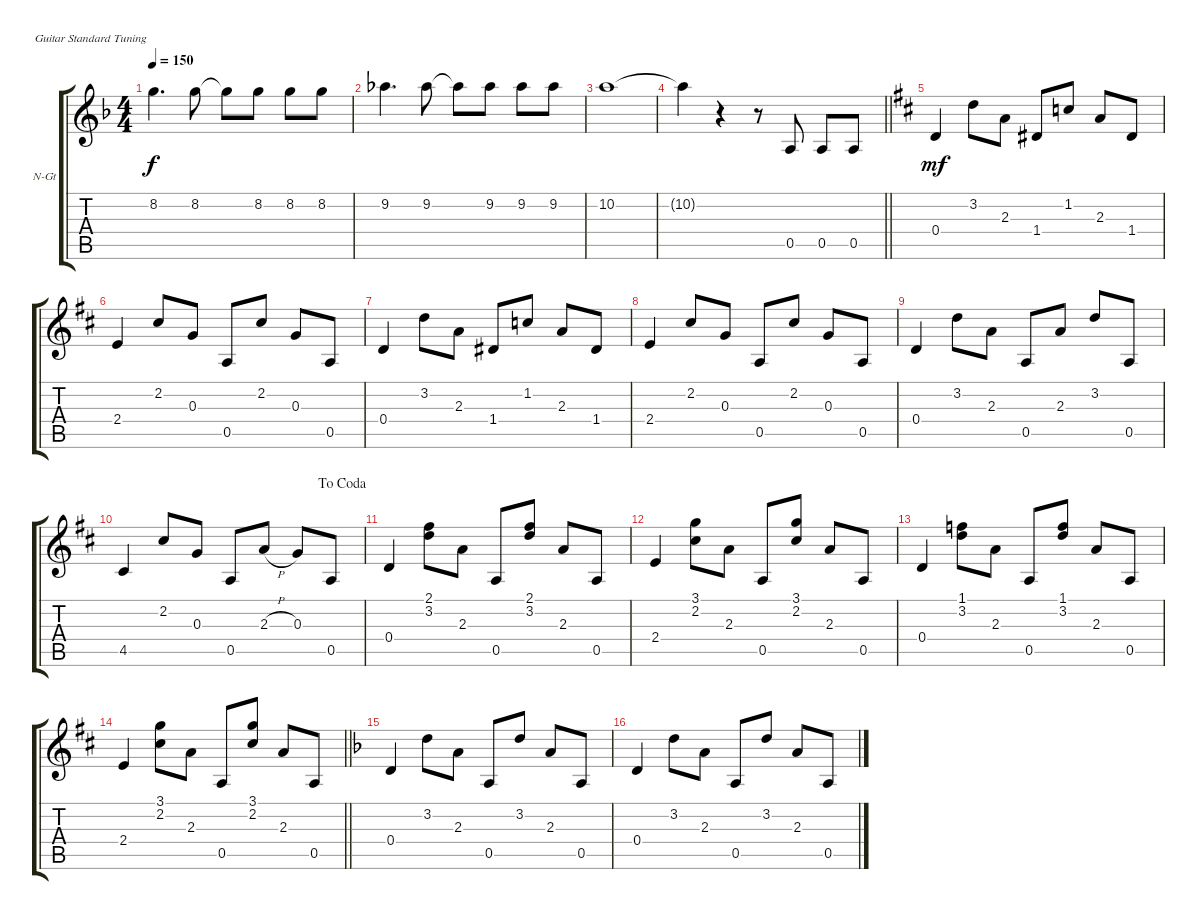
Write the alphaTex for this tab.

\bracketExtendMode groupsimilarinstruments
\firstSystemTrackNameOrientation horizontal
\otherSystemsTrackNameOrientation horizontal
\track ("Untitled" "N-Gt") {instrument acousticguitarnylon}
\staff {score tabs}
\tuning (E4 B3 G3 D3 A2 E2)
\ts (4 4)
\tempo 150
\clef g2
\ks f
8.2.4{d dy f} 8.2.8 8.2{t}.8 8.2.8 8.2.8 8.2.8 |
9.2.4{d} 9.2.8 9.2{t}.8 9.2.8 9.2.8 9.2.8 |
10.2.1 |
\barLineRight lightlight
10.2{t}.4 r.4 r.8 0.5.8 0.5.8 0.5.8 |
\ks d
0.4.4{dy mf} 3.2.8 2.3.8 1.4.8 1.2.8 2.3.8 1.4.8 |
2.4.4 2.2.8 0.3.8 0.5.8 2.2.8 0.3.8 0.5.8 |
0.4.4 3.2.8 2.3.8 1.4.8 1.2.8 2.3.8 1.4.8 |
2.4.4 2.2.8 0.3.8 0.5.8 2.2.8 0.3.8 0.5.8 |
0.4.4 3.2.8 2.3.8 0.5.8 2.3.8 3.2.8 0.5.8 |
\jump dacoda
4.5.4 2.2.8 0.3.8 0.5.8 2.3{h}.8 0.3.8 0.5.8 |
0.4.4 (2.1 3.2).8 2.3.8 0.5.8 (2.1 3.2).8 2.3.8 0.5.8 |
2.4.4 (3.1 2.2).8 2.3.8 0.5.8 (3.1 2.2).8 2.3.8 0.5.8 |
0.4.4 (1.1 3.2).8 2.3.8 0.5.8 (1.1 3.2).8 2.3.8 0.5.8 |
\barLineRight lightlight
2.4.4 (3.1 2.2).8 2.3.8 0.5.8 (3.1 2.2).8 2.3.8 0.5.8 |
\ks f
0.4.4 3.2.8 2.3.8 0.5.8 3.2.8 2.3.8 0.5.8 |
0.4.4 3.2.8 2.3.8 0.5.8 3.2.8 2.3.8 0.5.8
